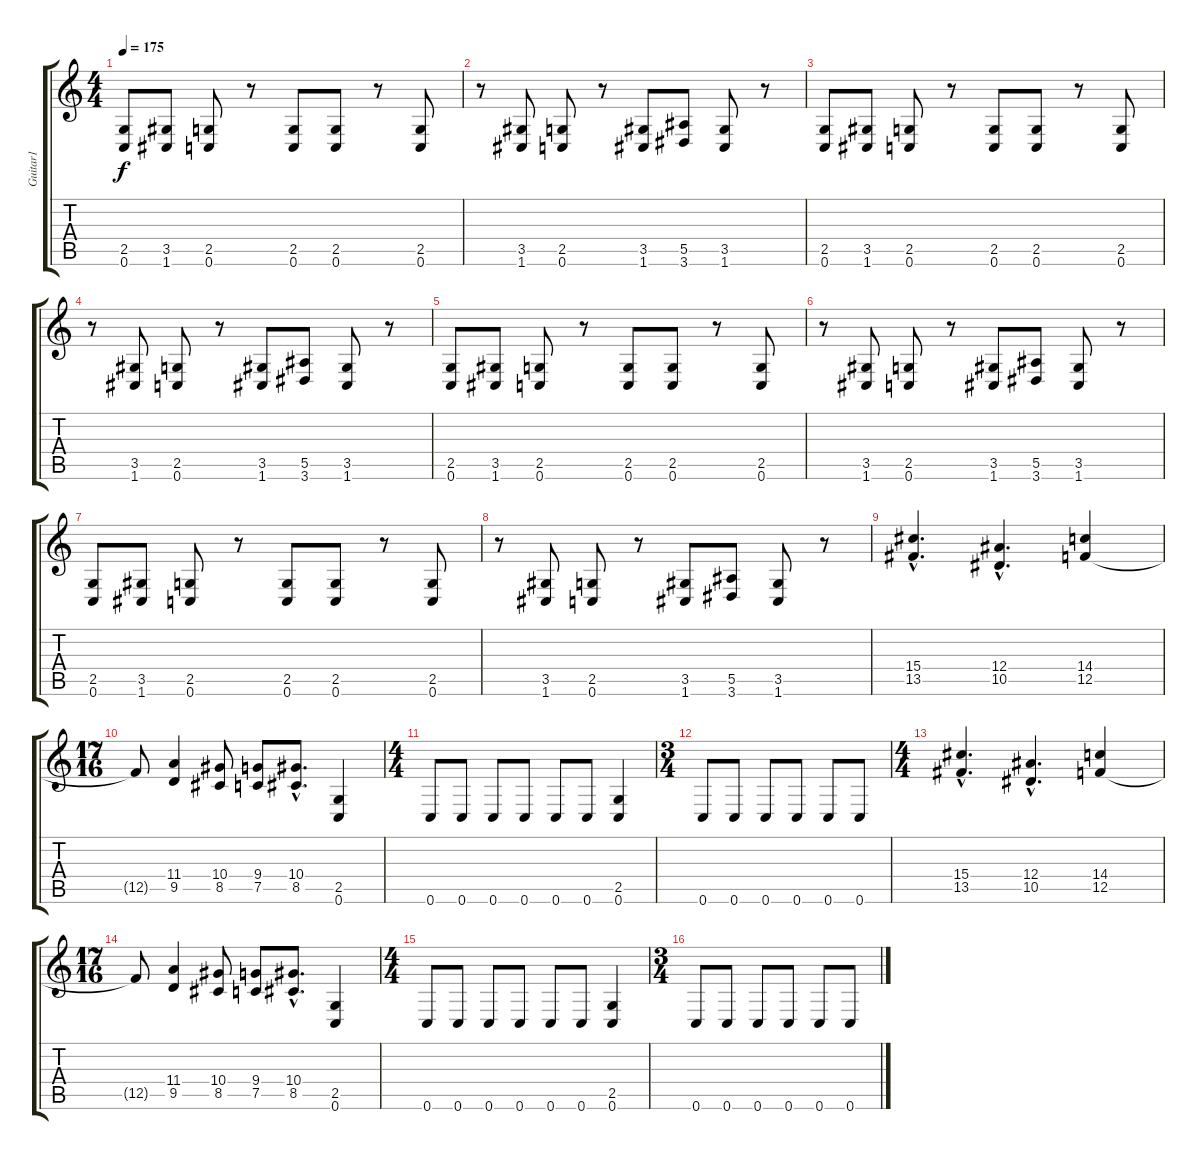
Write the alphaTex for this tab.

\track ("Guitar1" "Guitar1") {instrument distortionguitar}
\staff {score tabs}
\tuning (C4 G3 Eb3 Bb2 F2 C2) {hide}
\ts (4 4)
\tempo 175
\clef g2
\ks c
(2.5 0.6).8{dy f} (3.5 1.6).8 (2.5 0.6).8 r.8 (2.5 0.6).8 (2.5 0.6).8 r.8 (2.5 0.6).8 |
r.8 (3.5 1.6).8 (2.5 0.6).8 r.8 (3.5 1.6).8 (5.5 3.6).8 (3.5 1.6).8 r.8 |
(2.5 0.6).8 (3.5 1.6).8 (2.5 0.6).8 r.8 (2.5 0.6).8 (2.5 0.6).8 r.8 (2.5 0.6).8 |
r.8 (3.5 1.6).8 (2.5 0.6).8 r.8 (3.5 1.6).8 (5.5 3.6).8 (3.5 1.6).8 r.8 |
(2.5 0.6).8 (3.5 1.6).8 (2.5 0.6).8 r.8 (2.5 0.6).8 (2.5 0.6).8 r.8 (2.5 0.6).8 |
r.8 (3.5 1.6).8 (2.5 0.6).8 r.8 (3.5 1.6).8 (5.5 3.6).8 (3.5 1.6).8 r.8 |
(2.5 0.6).8 (3.5 1.6).8 (2.5 0.6).8 r.8 (2.5 0.6).8 (2.5 0.6).8 r.8 (2.5 0.6).8 |
r.8 (3.5 1.6).8 (2.5 0.6).8 r.8 (3.5 1.6).8 (5.5 3.6).8 (3.5 1.6).8 r.8 |
(15.4{hac} 13.5{hac}).4{d} (12.4{hac} 10.5{hac}).4{d} (14.4 12.5).4 |
\ts (17 16)
12.5{t}.8 (11.4 9.5).4 (10.4 8.5).8 (9.4 7.5).8 (10.4{hac} 8.5{hac}).8{d} (2.5 0.6).4 |
\ts (4 4)
0.6.8 0.6.8 0.6.8 0.6.8 0.6.8 0.6.8 (2.5 0.6).4 |
\ts (3 4)
0.6.8 0.6.8 0.6.8 0.6.8 0.6.8 0.6.8 |
\ts (4 4)
(15.4{hac} 13.5{hac}).4{d} (12.4{hac} 10.5{hac}).4{d} (14.4 12.5).4 |
\ts (17 16)
12.5{t}.8 (11.4 9.5).4 (10.4 8.5).8 (9.4 7.5).8 (10.4{hac} 8.5{hac}).8{d} (2.5 0.6).4 |
\ts (4 4)
0.6.8 0.6.8 0.6.8 0.6.8 0.6.8 0.6.8 (2.5 0.6).4 |
\ts (3 4)
0.6.8 0.6.8 0.6.8 0.6.8 0.6.8 0.6.8
